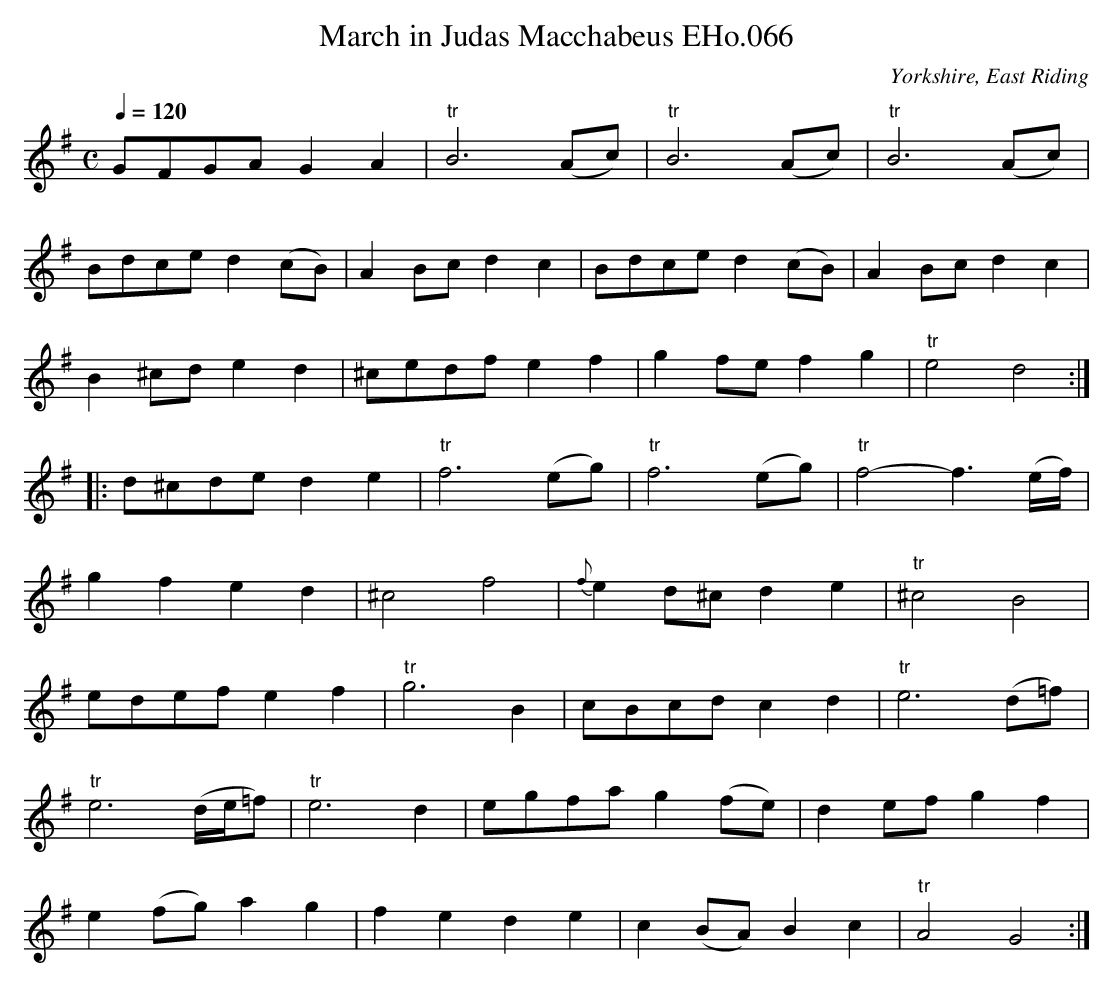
X:1
T:March in Judas Macchabeus EHo.066
M:C
L:1/8
Q:1/4=120
O:Yorkshire, East Riding
K:G
GFGAG2A2|"tr"B6(Ac)|"tr"B6(Ac)|"tr"B6(Ac)|
Bdced2(cB)|A2Bcd2c2|Bdced2(cB)|A2Bcd2c2|
B2^cde2d2|^cedfe2f2|g2fef2g2|"tr"e4d4:|
|:d^cded2e2|"tr"f6(eg)|"tr"f6(eg)|"tr"f4-f3 (e/f/)|
g2f2e2d2|^c4f4|{f}e2d^cd2e2|"tr"^c4B4|
edefe2f2|"tr"g6B2|cBcdc2d2|"tr"e6(d=f)|
"tr"e6(d/e/=f)|"tr"e6d2|egfag2(fe)|d2efg2f2|
e2(fg)a2g2|f2e2d2e2|c2(BA)B2c2|"tr"A4G4:|
